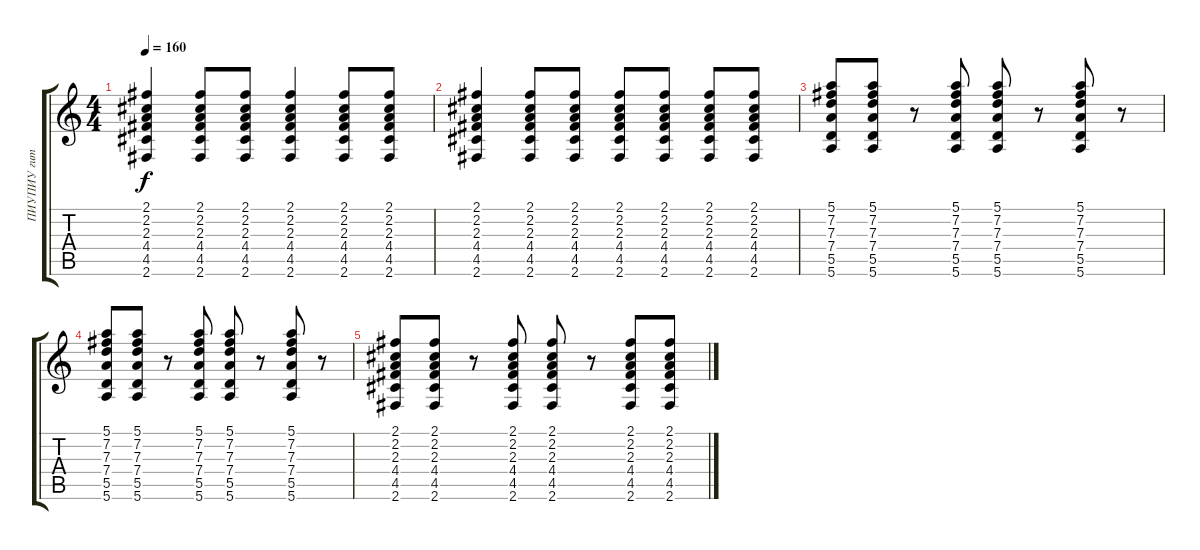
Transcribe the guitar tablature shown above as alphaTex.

\track ("ПИУПИУ гитар" "ПИУПИУ гит") {instrument electricguitarclean}
\staff {score tabs}
\tuning (E4 B3 G3 D3 A2 E2) {hide}
\ts (4 4)
\tempo 160
\clef g2
\ks c
(2.1 2.2 2.3 4.4 4.5 2.6).4{dy f} (2.1 2.2 2.3 4.4 4.5 2.6).8 (2.1 2.2 2.3 4.4 4.5 2.6).8 (2.1 2.2 2.3 4.4 4.5 2.6).4 (2.1 2.2 2.3 4.4 4.5 2.6).8 (2.1 2.2 2.3 4.4 4.5 2.6).8 |
(2.1 2.2 2.3 4.4 4.5 2.6).4 (2.1 2.2 2.3 4.4 4.5 2.6).8 (2.1 2.2 2.3 4.4 4.5 2.6).8 (2.1 2.2 2.3 4.4 4.5 2.6).8 (2.1 2.2 2.3 4.4 4.5 2.6).8 (2.1 2.2 2.3 4.4 4.5 2.6).8 (2.1 2.2 2.3 4.4 4.5 2.6).8 |
(5.1 7.2 7.3 7.4 5.5 5.6).8 (5.1 7.2 7.3 7.4 5.5 5.6).8 r.8 (5.1 7.2 7.3 7.4 5.5 5.6).8 (5.1 7.2 7.3 7.4 5.5 5.6).8 r.8 (5.1 7.2 7.3 7.4 5.5 5.6).8 r.8 |
(5.1 7.2 7.3 7.4 5.5 5.6).8 (5.1 7.2 7.3 7.4 5.5 5.6).8 r.8 (5.1 7.2 7.3 7.4 5.5 5.6).8 (5.1 7.2 7.3 7.4 5.5 5.6).8 r.8 (5.1 7.2 7.3 7.4 5.5 5.6).8 r.8 |
(2.1 2.2 2.3 4.4 4.5 2.6).8 (2.1 2.2 2.3 4.4 4.5 2.6).8 r.8 (2.1 2.2 2.3 4.4 4.5 2.6).8 (2.1 2.2 2.3 4.4 4.5 2.6).8 r.8 (2.1 2.2 2.3 4.4 4.5 2.6).8 (2.1 2.2 2.3 4.4 4.5 2.6).8
